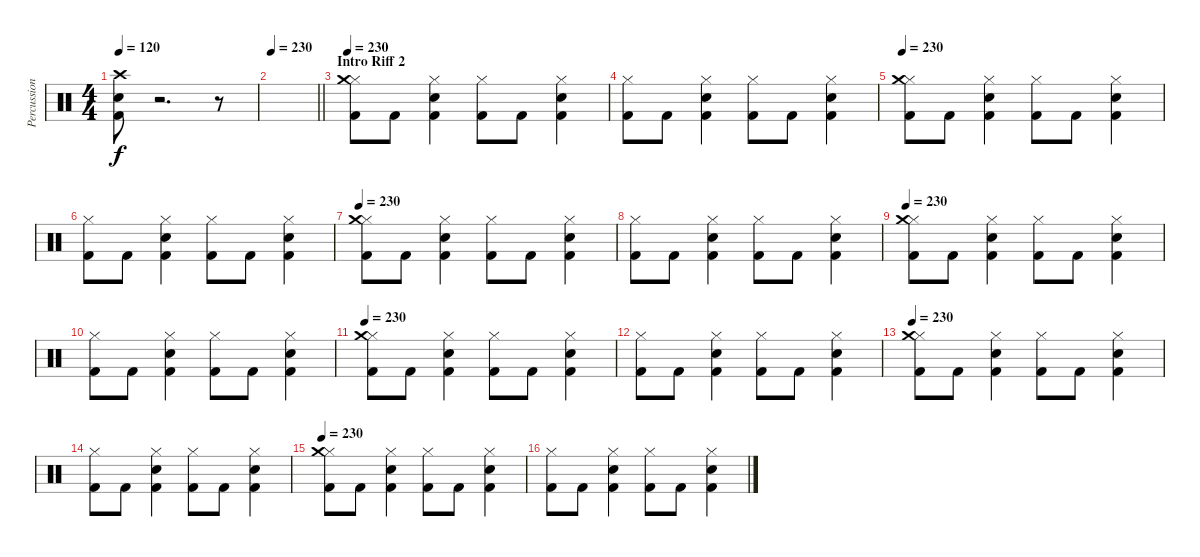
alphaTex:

\track ("Percussion" "Percussion") {instrument percussion}
\staff {score}
\articulation defaults
\ts (4 4)
\tempo 120
\clef neutral
\ks c
("Kick (hit) 2" "Snare (hit) 2" "Crash high (hit)").8{dy f} r.2{d} r.8 |
\tempo 230
\barLineRight lightlight
|
\section ("" "Intro Riff 2")
\tempo 230
("Kick (hit) 2" "Hi-Hat (closed)" "Crash medium (hit)").8 "Kick (hit) 2".8 ("Kick (hit) 2" "Snare (hit) 2" "Hi-Hat (closed)").4 ("Kick (hit) 2" "Hi-Hat (closed)").8 "Kick (hit) 2".8 ("Kick (hit) 2" "Snare (hit) 2" "Hi-Hat (closed)").4 |
("Kick (hit) 2" "Hi-Hat (closed)").8 "Kick (hit) 2".8 ("Kick (hit) 2" "Snare (hit) 2" "Hi-Hat (closed)").4 ("Kick (hit) 2" "Hi-Hat (closed)").8 "Kick (hit) 2".8 ("Kick (hit) 2" "Snare (hit) 2" "Hi-Hat (closed)").4 |
\tempo 230
("Kick (hit) 2" "Hi-Hat (closed)" "Crash medium (hit)").8 "Kick (hit) 2".8 ("Kick (hit) 2" "Snare (hit) 2" "Hi-Hat (closed)").4 ("Kick (hit) 2" "Hi-Hat (closed)").8 "Kick (hit) 2".8 ("Kick (hit) 2" "Snare (hit) 2" "Hi-Hat (closed)").4 |
("Kick (hit) 2" "Hi-Hat (closed)").8 "Kick (hit) 2".8 ("Kick (hit) 2" "Snare (hit) 2" "Hi-Hat (closed)").4 ("Kick (hit) 2" "Hi-Hat (closed)").8 "Kick (hit) 2".8 ("Kick (hit) 2" "Snare (hit) 2" "Hi-Hat (closed)").4 |
\tempo 230
("Kick (hit) 2" "Hi-Hat (closed)" "Crash medium (hit)").8 "Kick (hit) 2".8 ("Kick (hit) 2" "Snare (hit) 2" "Hi-Hat (closed)").4 ("Kick (hit) 2" "Hi-Hat (closed)").8 "Kick (hit) 2".8 ("Kick (hit) 2" "Snare (hit) 2" "Hi-Hat (closed)").4 |
("Kick (hit) 2" "Hi-Hat (closed)").8 "Kick (hit) 2".8 ("Kick (hit) 2" "Snare (hit) 2" "Hi-Hat (closed)").4 ("Kick (hit) 2" "Hi-Hat (closed)").8 "Kick (hit) 2".8 ("Kick (hit) 2" "Snare (hit) 2" "Hi-Hat (closed)").4 |
\tempo 230
("Kick (hit) 2" "Hi-Hat (closed)" "Crash medium (hit)").8 "Kick (hit) 2".8 ("Kick (hit) 2" "Snare (hit) 2" "Hi-Hat (closed)").4 ("Kick (hit) 2" "Hi-Hat (closed)").8 "Kick (hit) 2".8 ("Kick (hit) 2" "Snare (hit) 2" "Hi-Hat (closed)").4 |
("Kick (hit) 2" "Hi-Hat (closed)").8 "Kick (hit) 2".8 ("Kick (hit) 2" "Snare (hit) 2" "Hi-Hat (closed)").4 ("Kick (hit) 2" "Hi-Hat (closed)").8 "Kick (hit) 2".8 ("Kick (hit) 2" "Snare (hit) 2" "Hi-Hat (closed)").4 |
\tempo 230
("Kick (hit) 2" "Hi-Hat (closed)" "Crash medium (hit)").8 "Kick (hit) 2".8 ("Kick (hit) 2" "Snare (hit) 2" "Hi-Hat (closed)").4 ("Kick (hit) 2" "Hi-Hat (closed)").8 "Kick (hit) 2".8 ("Kick (hit) 2" "Snare (hit) 2" "Hi-Hat (closed)").4 |
("Kick (hit) 2" "Hi-Hat (closed)").8 "Kick (hit) 2".8 ("Kick (hit) 2" "Snare (hit) 2" "Hi-Hat (closed)").4 ("Kick (hit) 2" "Hi-Hat (closed)").8 "Kick (hit) 2".8 ("Kick (hit) 2" "Snare (hit) 2" "Hi-Hat (closed)").4 |
\tempo 230
("Kick (hit) 2" "Hi-Hat (closed)" "Crash medium (hit)").8 "Kick (hit) 2".8 ("Kick (hit) 2" "Snare (hit) 2" "Hi-Hat (closed)").4 ("Kick (hit) 2" "Hi-Hat (closed)").8 "Kick (hit) 2".8 ("Kick (hit) 2" "Snare (hit) 2" "Hi-Hat (closed)").4 |
("Kick (hit) 2" "Hi-Hat (closed)").8 "Kick (hit) 2".8 ("Kick (hit) 2" "Snare (hit) 2" "Hi-Hat (closed)").4 ("Kick (hit) 2" "Hi-Hat (closed)").8 "Kick (hit) 2".8 ("Kick (hit) 2" "Snare (hit) 2" "Hi-Hat (closed)").4 |
\tempo 230
("Kick (hit) 2" "Hi-Hat (closed)" "Crash medium (hit)").8 "Kick (hit) 2".8 ("Kick (hit) 2" "Snare (hit) 2" "Hi-Hat (closed)").4 ("Kick (hit) 2" "Hi-Hat (closed)").8 "Kick (hit) 2".8 ("Kick (hit) 2" "Snare (hit) 2" "Hi-Hat (closed)").4 |
("Kick (hit) 2" "Hi-Hat (closed)").8 "Kick (hit) 2".8 ("Kick (hit) 2" "Snare (hit) 2" "Hi-Hat (closed)").4 ("Kick (hit) 2" "Hi-Hat (closed)").8 "Kick (hit) 2".8 ("Kick (hit) 2" "Snare (hit) 2" "Hi-Hat (closed)").4
